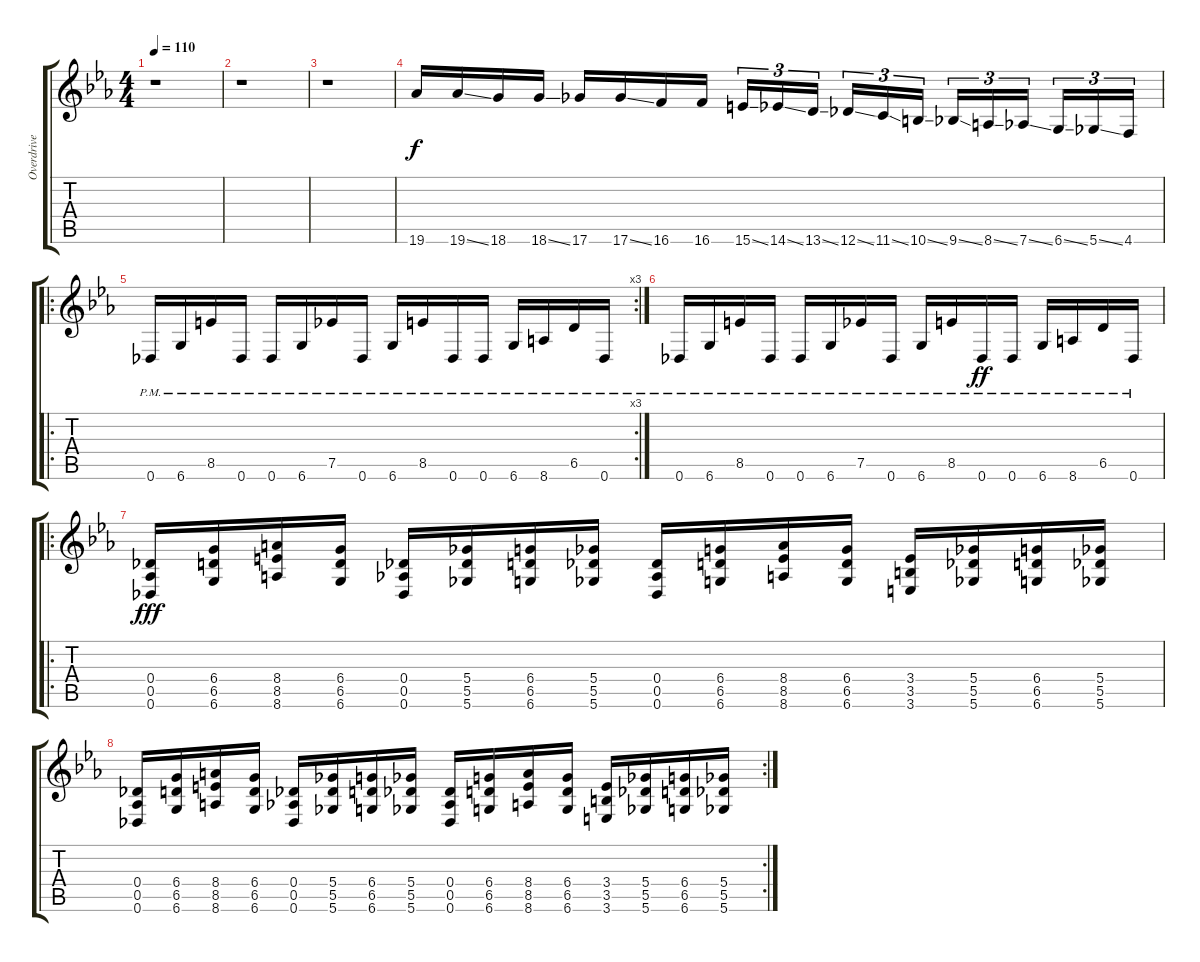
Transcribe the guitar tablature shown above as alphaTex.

\track ("Overdrive Guitar" "Overdrive ") {instrument overdrivenguitar}
\staff {score tabs}
\tuning (Eb4 Bb3 Gb3 Db3 Ab2 Db2) {hide}
\ts (4 4)
\tempo 110
\clef g2
\ks eb
r.1{dy f instrument overdrivenguitar} |
r.1 |
r.1 |
19.6.16 19.6{ss}.16 18.6.16 18.6{ss}.16 17.6.16 17.6{ss}.16 16.6.16 16.6.16 15.6{ss}.16{tu (3 2)} 14.6{ss}.16{tu (3 2)} 13.6{ss}.16{tu (3 2)} 12.6{ss}.16{tu (3 2)} 11.6{ss}.16{tu (3 2)} 10.6{ss}.16{tu (3 2)} 9.6{ss}.16{tu (3 2)} 8.6{ss}.16{tu (3 2)} 7.6{ss}.16{tu (3 2)} 6.6{ss}.16{tu (3 2)} 5.6{ss}.16{tu (3 2)} 4.6.16{tu (3 2)} |
\ro
\rc 3
0.6{pm}.16 6.6{pm}.16 8.5{pm}.16 0.6{pm}.16 0.6{pm}.16 6.6{pm}.16 7.5{pm}.16 0.6{pm}.16 6.6{pm}.16 8.5{pm}.16 0.6{pm}.16 0.6{pm}.16 6.6{pm}.16 8.6{pm}.16 6.5{pm}.16 0.6{pm}.16 |
0.6{pm}.16 6.6{pm}.16 8.5{pm}.16 0.6{pm}.16 0.6{pm}.16 6.6{pm}.16 7.5{pm}.16 0.6{pm}.16 6.6{pm}.16 8.5{pm}.16 0.6{pm}.16{dy ff} 0.6{pm}.16 6.6{pm}.16 8.6{pm}.16 6.5{pm}.16 0.6{pm}.16 |
\ro
(0.4 0.5 0.6).16{dy fff} (6.4 6.5 6.6).16 (8.4 8.5 8.6).16 (6.4 6.5 6.6).16 (0.4 0.5 0.6).16 (5.4 5.5 5.6).16 (6.4 6.5 6.6).16 (5.4 5.5 5.6).16 (0.4 0.5 0.6).16 (6.4 6.5 6.6).16 (8.4 8.5 8.6).16 (6.4 6.5 6.6).16 (3.4 3.5 3.6).16 (5.4 5.5 5.6).16 (6.4 6.5 6.6).16 (5.4 5.5 5.6).16 |
\rc 2
(0.4 0.5 0.6).16 (6.4 6.5 6.6).16 (8.4 8.5 8.6).16 (6.4 6.5 6.6).16 (0.4 0.5 0.6).16 (5.4 5.5 5.6).16 (6.4 6.5 6.6).16 (5.4 5.5 5.6).16 (0.4 0.5 0.6).16 (6.4 6.5 6.6).16 (8.4 8.5 8.6).16 (6.4 6.5 6.6).16 (3.4 3.5 3.6).16 (5.4 5.5 5.6).16 (6.4 6.5 6.6).16 (5.4 5.5 5.6).16
